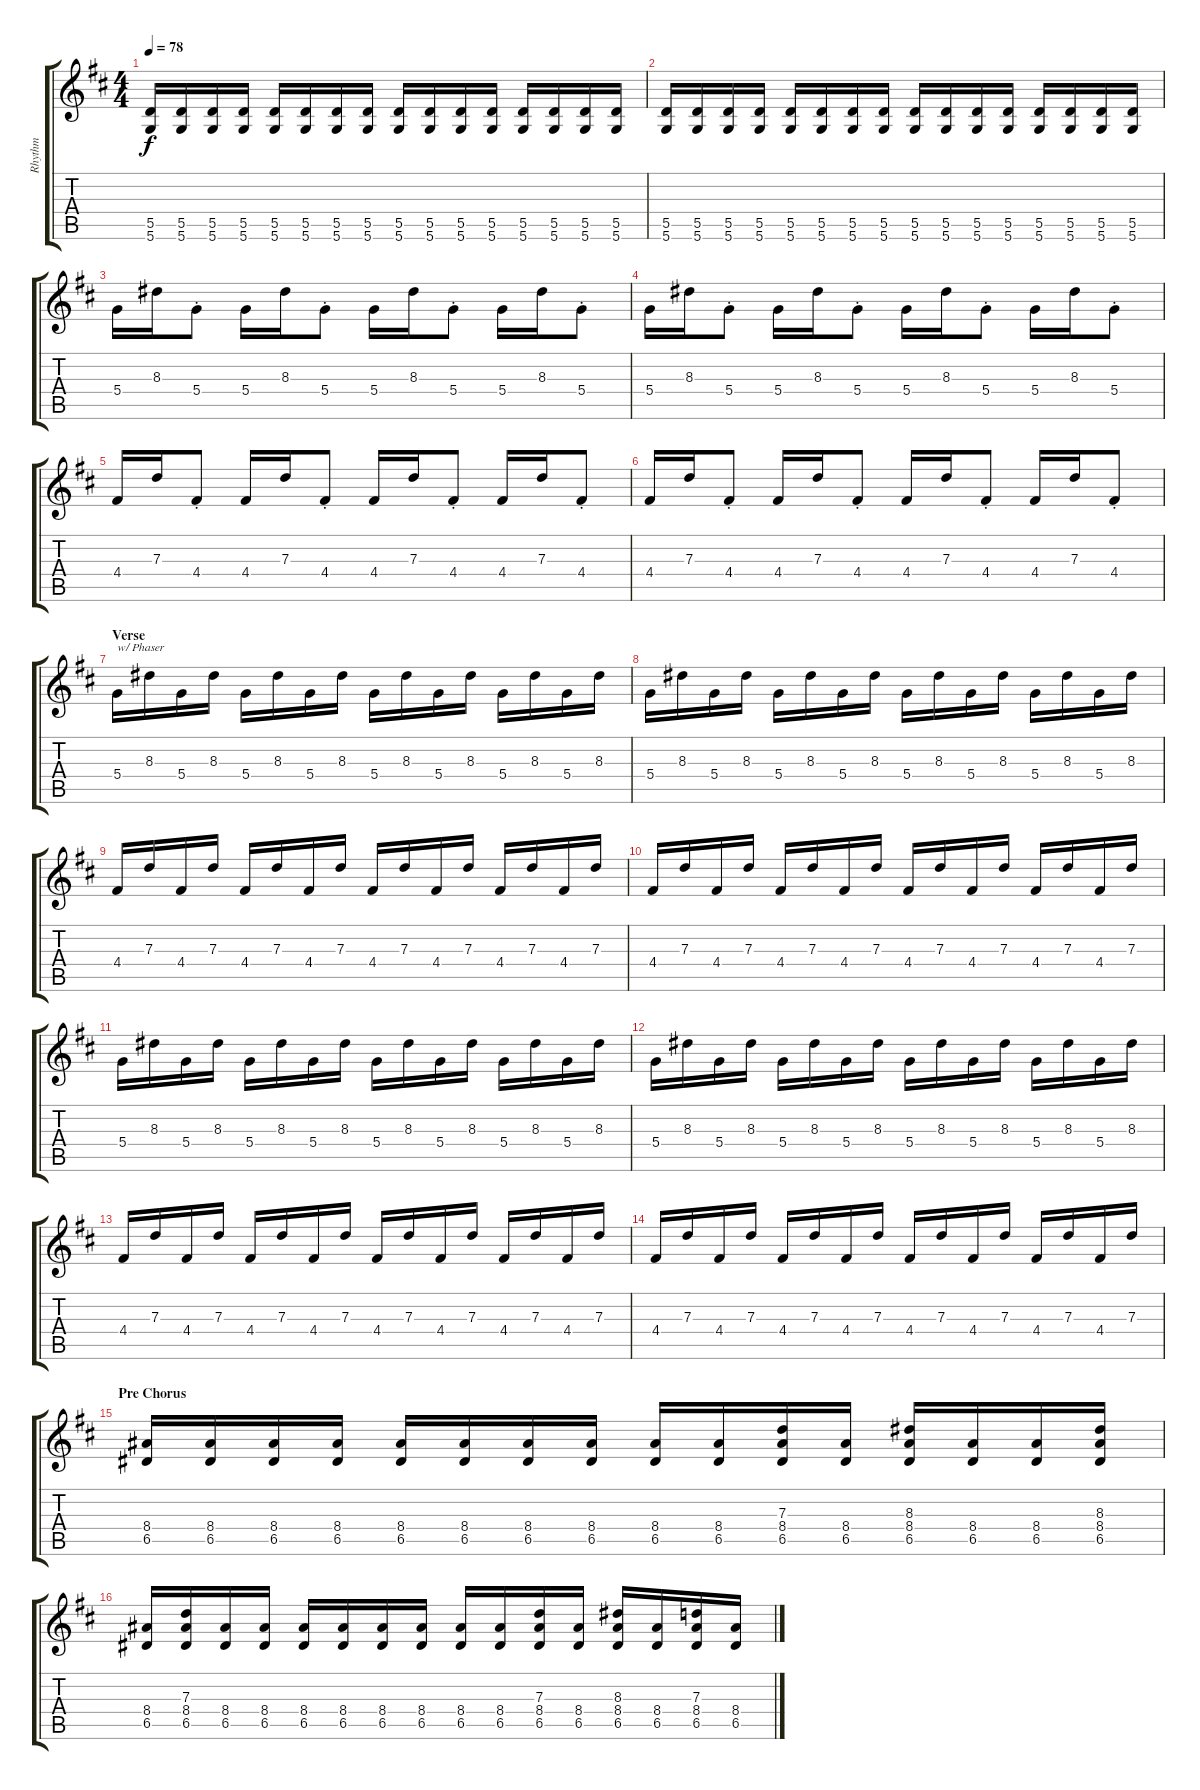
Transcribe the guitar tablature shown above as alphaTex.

\track ("Rhythm" "Rhythm") {instrument distortionguitar}
\staff {score tabs}
\tuning (E4 B3 G3 D3 A2 D2) {hide}
\ts (4 4)
\tempo 78
\clef g2
\ks d
(5.5 5.6).16{dy f} (5.5 5.6).16 (5.5 5.6).16 (5.5 5.6).16 (5.5 5.6).16 (5.5 5.6).16 (5.5 5.6).16 (5.5 5.6).16 (5.5 5.6).16 (5.5 5.6).16 (5.5 5.6).16 (5.5 5.6).16 (5.5 5.6).16 (5.5 5.6).16 (5.5 5.6).16 (5.5 5.6).16 |
(5.5 5.6).16 (5.5 5.6).16 (5.5 5.6).16 (5.5 5.6).16 (5.5 5.6).16 (5.5 5.6).16 (5.5 5.6).16 (5.5 5.6).16 (5.5 5.6).16 (5.5 5.6).16 (5.5 5.6).16 (5.5 5.6).16 (5.5 5.6).16 (5.5 5.6).16 (5.5 5.6).16 (5.5 5.6).16 |
5.4.16 8.3.16 5.4{st}.8 5.4.16 8.3.16 5.4{st}.8 5.4.16 8.3.16 5.4{st}.8 5.4.16 8.3.16 5.4{st}.8 |
5.4.16 8.3.16 5.4{st}.8 5.4.16 8.3.16 5.4{st}.8 5.4.16 8.3.16 5.4{st}.8 5.4.16 8.3.16 5.4{st}.8 |
4.4.16 7.3.16 4.4{st}.8 4.4.16 7.3.16 4.4{st}.8 4.4.16 7.3.16 4.4{st}.8 4.4.16 7.3.16 4.4{st}.8 |
4.4.16 7.3.16 4.4{st}.8 4.4.16 7.3.16 4.4{st}.8 4.4.16 7.3.16 4.4{st}.8 4.4.16 7.3.16 4.4{st}.8 |
\section ("" "Verse")
5.4.16{txt "w/ Phaser" volume 9 instrument ocarina} 8.3.16 5.4.16 8.3.16 5.4.16 8.3.16 5.4.16 8.3.16 5.4.16 8.3.16 5.4.16 8.3.16 5.4.16 8.3.16 5.4.16 8.3.16 |
5.4.16 8.3.16 5.4.16 8.3.16 5.4.16 8.3.16 5.4.16 8.3.16 5.4.16 8.3.16 5.4.16 8.3.16 5.4.16 8.3.16 5.4.16 8.3.16 |
4.4.16 7.3.16 4.4.16 7.3.16 4.4.16 7.3.16 4.4.16 7.3.16 4.4.16 7.3.16 4.4.16 7.3.16 4.4.16 7.3.16 4.4.16 7.3.16 |
4.4.16 7.3.16 4.4.16 7.3.16 4.4.16 7.3.16 4.4.16 7.3.16 4.4.16 7.3.16 4.4.16 7.3.16 4.4.16 7.3.16 4.4.16 7.3.16 |
5.4.16 8.3.16 5.4.16 8.3.16 5.4.16 8.3.16 5.4.16 8.3.16 5.4.16 8.3.16 5.4.16 8.3.16 5.4.16 8.3.16 5.4.16 8.3.16 |
5.4.16 8.3.16 5.4.16 8.3.16 5.4.16 8.3.16 5.4.16 8.3.16 5.4.16 8.3.16 5.4.16 8.3.16 5.4.16 8.3.16 5.4.16 8.3.16 |
4.4.16 7.3.16 4.4.16 7.3.16 4.4.16 7.3.16 4.4.16 7.3.16 4.4.16 7.3.16 4.4.16 7.3.16 4.4.16 7.3.16 4.4.16 7.3.16 |
4.4.16 7.3.16 4.4.16 7.3.16 4.4.16 7.3.16 4.4.16 7.3.16 4.4.16 7.3.16 4.4.16 7.3.16 4.4.16 7.3.16 4.4.16 7.3.16 |
\section ("" "Pre Chorus")
(8.4 6.5).16{volume 10 instrument distortionguitar} (8.4 6.5).16 (8.4 6.5).16 (8.4 6.5).16 (8.4 6.5).16 (8.4 6.5).16 (8.4 6.5).16 (8.4 6.5).16 (8.4 6.5).16 (8.4 6.5).16 (7.3 8.4 6.5).16 (8.4 6.5).16 (8.3 8.4 6.5).16 (8.4 6.5).16 (8.4 6.5).16 (8.3 8.4 6.5).16 |
(8.4 6.5).16 (7.3 8.4 6.5).16 (8.4 6.5).16 (8.4 6.5).16 (8.4 6.5).16 (8.4 6.5).16 (8.4 6.5).16 (8.4 6.5).16 (8.4 6.5).16 (8.4 6.5).16 (7.3 8.4 6.5).16 (8.4 6.5).16 (8.3 8.4 6.5).16 (8.4 6.5).16 (7.3 8.4 6.5).16 (8.4 6.5).16
